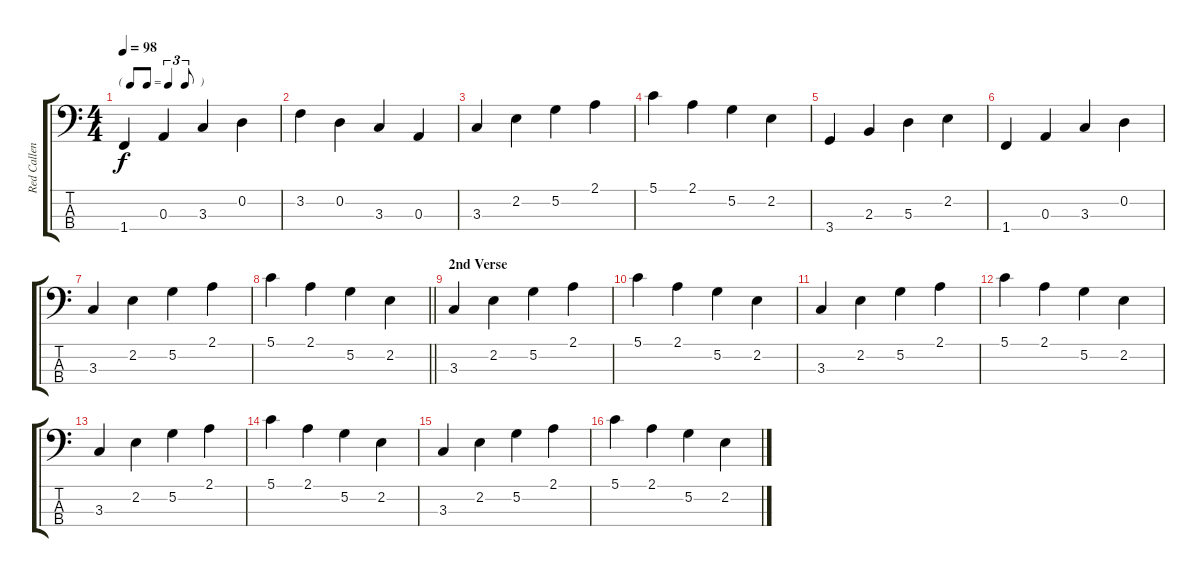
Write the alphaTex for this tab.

\track ("Red Callender - Upright Bass" "Red Callen") {instrument acousticbass}
\staff {score tabs}
\tuning (G2 D2 A1 E1) {hide}
\ts (4 4)
\tf triplet8th
\tempo 98
\clef f4
\ks c
1.4.4{dy f} 0.3.4 3.3.4 0.2.4 |
3.2.4 0.2.4 3.3.4 0.3.4 |
3.3.4 2.2.4 5.2.4 2.1.4 |
5.1.4 2.1.4 5.2.4 2.2.4 |
3.4.4 2.3.4 5.3.4 2.2.4 |
1.4.4 0.3.4 3.3.4 0.2.4 |
3.3.4 2.2.4 5.2.4 2.1.4 |
\barLineRight lightlight
5.1.4 2.1.4 5.2.4 2.2.4 |
\section ("" "2nd Verse")
3.3.4 2.2.4 5.2.4 2.1.4 |
5.1.4 2.1.4 5.2.4 2.2.4 |
3.3.4 2.2.4 5.2.4 2.1.4 |
5.1.4 2.1.4 5.2.4 2.2.4 |
3.3.4 2.2.4 5.2.4 2.1.4 |
5.1.4 2.1.4 5.2.4 2.2.4 |
3.3.4 2.2.4 5.2.4 2.1.4 |
5.1.4 2.1.4 5.2.4 2.2.4
